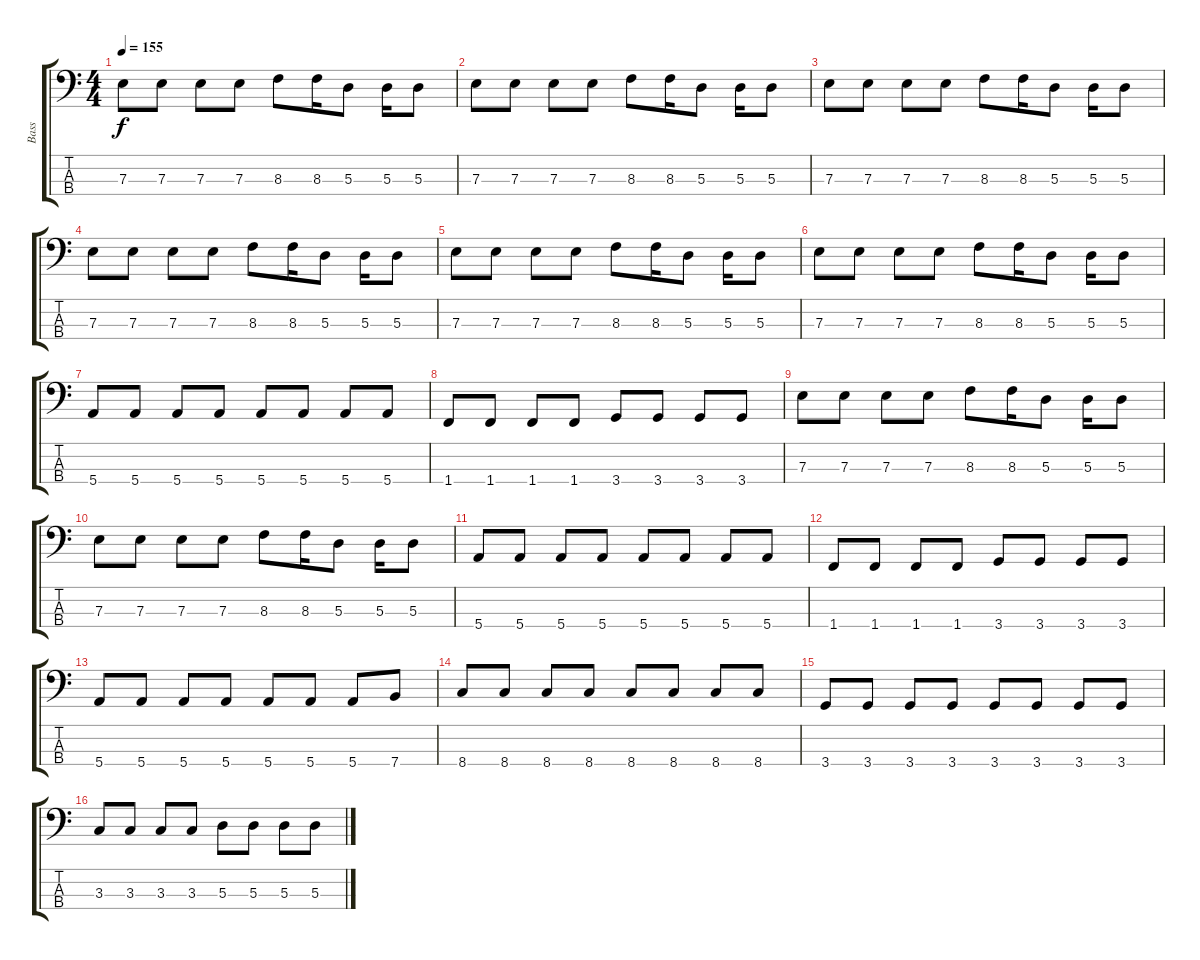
\track ("Bass" "Bass") {instrument electricbassfinger}
\staff {score tabs}
\tuning (G2 D2 A1 E1) {hide}
\ts (4 4)
\tempo 155
\clef f4
\ks c
7.3.8{dy f} 7.3.8 7.3.8 7.3.8 8.3.8 8.3.16 5.3.8 5.3.16 5.3.8 |
7.3.8 7.3.8 7.3.8 7.3.8 8.3.8 8.3.16 5.3.8 5.3.16 5.3.8 |
7.3.8 7.3.8 7.3.8 7.3.8 8.3.8 8.3.16 5.3.8 5.3.16 5.3.8 |
7.3.8 7.3.8 7.3.8 7.3.8 8.3.8 8.3.16 5.3.8 5.3.16 5.3.8 |
7.3.8 7.3.8 7.3.8 7.3.8 8.3.8 8.3.16 5.3.8 5.3.16 5.3.8 |
7.3.8 7.3.8 7.3.8 7.3.8 8.3.8 8.3.16 5.3.8 5.3.16 5.3.8 |
5.4.8 5.4.8 5.4.8 5.4.8 5.4.8 5.4.8 5.4.8 5.4.8 |
1.4.8 1.4.8 1.4.8 1.4.8 3.4.8 3.4.8 3.4.8 3.4.8 |
7.3.8 7.3.8 7.3.8 7.3.8 8.3.8 8.3.16 5.3.8 5.3.16 5.3.8 |
7.3.8 7.3.8 7.3.8 7.3.8 8.3.8 8.3.16 5.3.8 5.3.16 5.3.8 |
5.4.8 5.4.8 5.4.8 5.4.8 5.4.8 5.4.8 5.4.8 5.4.8 |
1.4.8 1.4.8 1.4.8 1.4.8 3.4.8 3.4.8 3.4.8 3.4.8 |
5.4.8 5.4.8 5.4.8 5.4.8 5.4.8 5.4.8 5.4.8 7.4.8 |
8.4.8 8.4.8 8.4.8 8.4.8 8.4.8 8.4.8 8.4.8 8.4.8 |
3.4.8 3.4.8 3.4.8 3.4.8 3.4.8 3.4.8 3.4.8 3.4.8 |
3.3.8 3.3.8 3.3.8 3.3.8 5.3.8 5.3.8 5.3.8 5.3.8
